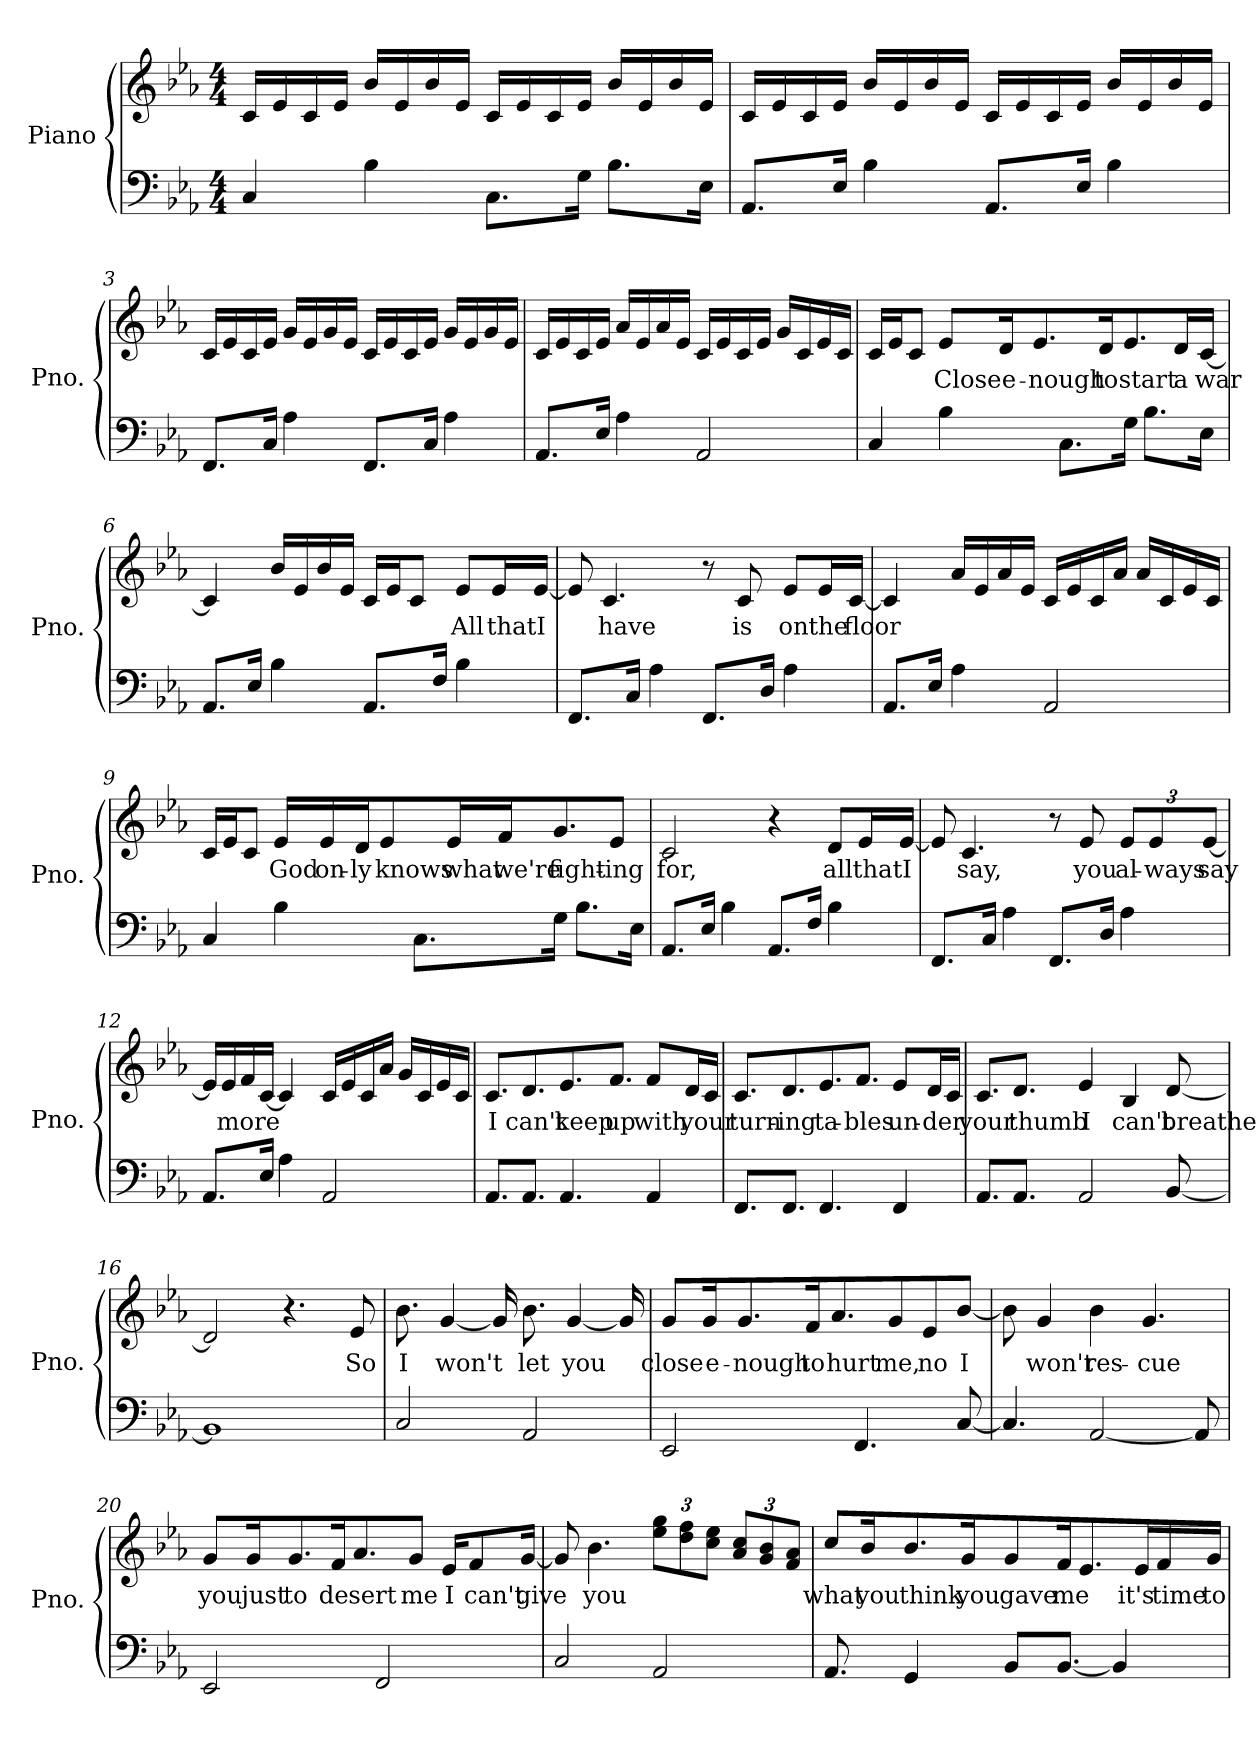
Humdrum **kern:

**kern	**kern	**text
*part1	*part1	*part1
*staff2	*staff1	*staff1
*I"Piano	*	*
*I'Pno.	*	*
*clefF4	*clefG2	*
*k[b-e-a-]	*k[b-e-a-]	*
*M4/4	*M4/4	*
=1	=1	=1
4C/	16c/LL	.
.	16e-/	.
.	16c/	.
.	16e-/JJ	.
4B-\	16b-/LL	.
.	16e-/	.
.	16b-/	.
.	16e-/JJ	.
8.C\L	16c/LL	.
.	16e-/	.
.	16c/	.
16G\Jk	16e-/JJ	.
8.B-\L	16b-/LL	.
.	16e-/	.
.	16b-/	.
16E-\Jk	16e-/JJ	.
=2	=2	=2
8.AA-/L	16c/LL	.
.	16e-/	.
.	16c/	.
16E-/Jk	16e-/JJ	.
4B-\	16b-/LL	.
.	16e-/	.
.	16b-/	.
.	16e-/JJ	.
8.AA-/L	16c/LL	.
.	16e-/	.
.	16c/	.
16E-/Jk	16e-/JJ	.
4B-\	16b-/LL	.
.	16e-/	.
.	16b-/	.
.	16e-/JJ	.
=3	=3	=3
8.FF/L	16c/LL	.
.	16e-/	.
.	16c/	.
16C/Jk	16e-/JJ	.
4A-\	16g/LL	.
.	16e-/	.
.	16g/	.
.	16e-/JJ	.
8.FF/L	16c/LL	.
.	16e-/	.
.	16c/	.
16C/Jk	16e-/JJ	.
4A-\	16g/LL	.
.	16e-/	.
.	16g/	.
.	16e-/JJ	.
!!LO:LB:g=z
=4	=4	=4
8.AA-/L	16c/LL	.
.	16e-/	.
.	16c/	.
16E-/Jk	16e-/JJ	.
4A-\	16a-/LL	.
.	16e-/	.
.	16a-/	.
.	16e-/JJ	.
2AA-/	16c/LL	.
.	16e-/	.
.	16c/	.
.	16e-/JJ	.
.	16g/LL	.
.	16c/	.
.	16e-/	.
.	16c/JJ	.
=5	=5	=5
4C/	16c/LL	.
.	16e-/J	.
.	8c/J	.
!	!	!LO:LY:b
4B-\	8e-/L	Close
!	!	!LO:LY:b
.	16d/K	e-
!	!	!LO:LY:b
.	8.e-/	-nough
8.C\L	.	.
!	!	!LO:LY:b
.	16d/K	to
!	!	!LO:LY:b
16G\Jk	8.e-/	start
8.B-\L	.	.
!	!	!LO:LY:b
.	16d/L	a
!	!	!LO:LY:b
16E-\Jk	[16c/JJ	war
=6	=6	=6
8.AA-/L	4c/]	.
16E-/Jk	.	.
4B-\	16b-/LL	.
.	16e-/	.
.	16b-/	.
.	16e-/JJ	.
8.AA-/L	16c/LL	.
.	16e-/J	.
.	8c/J	.
16F/Jk	.	.
!	!	!LO:LY:b
4B-\	8e-/L	All
!	!	!LO:LY:b
.	16e-/L	that
!	!	!LO:LY:b
.	[16e-/JJ	I
!!LO:LB:g=z
=7	=7	=7
8.FF/L	8e-/]	.
!	!	!LO:LY:b
.	4.c/	have
16C/Jk	.	.
4A-\	.	.
8.FF/L	8r	.
!	!	!LO:LY:b
.	8c/	is
16D/Jk	.	.
!	!	!LO:LY:b
4A-\	8e-/L	on
!	!	!LO:LY:b
.	16e-/L	the
!	!	!LO:LY:b
.	[16c/JJ	floor
=8	=8	=8
8.AA-/L	4c/]	.
16E-/Jk	.	.
4A-\	16a-/LL	.
.	16e-/	.
.	16a-/	.
.	16e-/JJ	.
2AA-/	16c/LL	.
.	16e-/	.
.	16c/	.
.	16a-/JJ	.
.	16a-/LL	.
.	16c/	.
.	16e-/	.
.	16c/JJ	.
!!LO:LB:g=z
=9	=9	=9
4C/	16c/LL	.
.	16e-/J	.
.	8c/J	.
!	!	!LO:LY:b
4B-\	16e-/LL	God
!	!	!LO:LY:b
.	16e-/	on-
!	!	!LO:LY:b
.	16d/J	-ly
!	!	!LO:LY:b
.	8e-/	knows
8.C\L	.	.
!	!	!LO:LY:b
.	16e-/L	what
!	!	!LO:LY:b
.	16f/J	we're
!	!	!LO:LY:b
16G\Jk	8.g/	fight-
8.B-\L	.	.
!	!	!LO:LY:b
.	8e-/J	-ing
16E-\Jk	.	.
=10	=10	=10
!	!	!LO:LY:b
8.AA-/L	2c/	for,
16E-/Jk	.	.
4B-\	.	.
8.AA-/L	4r	.
16F/Jk	.	.
!	!	!LO:LY:b
4B-\	8d/L	all
!	!	!LO:LY:b
.	16e-/L	that
!	!	!LO:LY:b
.	[16e-/JJ	I
=11	=11	=11
8.FF/L	8e-/]	.
!	!	!LO:LY:b
.	4.c/	say,
16C/Jk	.	.
4A-\	.	.
8.FF/L	8r	.
!	!	!LO:LY:b
.	8e-/	you
16D/Jk	.	.
*	*Xbrackettup	*
!	!	!LO:LY:b
4A-\	12e-/L	al-
!	!	!LO:LY:b
.	12e-/	-ways
!	!	!LO:LY:b
.	[12e-/J	say
!!LO:LB:g=z
=12	=12	=12
8.AA-/L	16e-/LL]	.
!	!	!LO:LY:b
.	16e-/	more
.	16f/	.
16E-/Jk	[16c/JJ	.
4A-\	4c/]	.
2AA-/	16c/LL	.
.	16e-/	.
.	16c/	.
.	16a-/JJ	.
.	16g/LL	.
.	16c/	.
.	16e-/	.
.	16c/JJ	.
=13	=13	=13
!	!	!LO:LY:b
8.AA-/L	8.c/L	I
!	!	!LO:LY:b
8.AA-/J	8.d/	can't
!	!	!LO:LY:b
4.AA-/	8.e-/	keep
!	!	!LO:LY:b
.	8.f/J	up
!	!	!LO:LY:b
4AA-/	8f/L	with
!	!	!LO:LY:b
.	16d/L	your
.	16c/JJ	.
=14	=14	=14
!	!	!LO:LY:b
8.FF/L	8.c/L	turn-
!	!	!LO:LY:b
8.FF/J	8.d/	-ing
!	!	!LO:LY:b
4.FF/	8.e-/	ta-
!	!	!LO:LY:b
.	8.f/J	-bles
!	!	!LO:LY:b
4FF/	8e-/L	un-
!	!	!LO:LY:b
.	16d/L	-der
.	16c/JJ	.
!!LO:PB:g=z
=15	=15	=15
!	!	!LO:LY:b
8.AA-/L	8.c/L	your
!	!	!LO:LY:b
8.AA-/J	8.d/J	thumb
!	!	!LO:LY:b
2AA-/	4e-/	I
!	!	!LO:LY:b
.	4B-/	can't
!	!	!LO:LY:b
[8BB-/	[8d/	breathe
=16	=16	=16
1BB-]	2d/]	.
.	4.r	.
!	!	!LO:LY:b
.	8e-/	So
=17	=17	=17
!	!	!LO:LY:b
2C/	8.b-\	I
!	!	!LO:LY:b
.	[4g/	won't
.	16g/]	.
!	!	!LO:LY:b
2AA-/	8.b-\	let
!	!	!LO:LY:b
.	[4g/	you
.	16g/]	.
=18	=18	=18
!	!	!LO:LY:b
2EE-/	8g/L	close
!	!	!LO:LY:b
.	16g/K	e-
!	!	!LO:LY:b
.	8.g/	-nough
!	!	!LO:LY:b
.	16f/K	to
!	!	!LO:LY:b
.	8.a-/	hurt
4.FF/	.	.
!	!	!LO:LY:b
.	8g/	me,
!	!	!LO:LY:b
.	8e-/	no
!	!	!LO:LY:b
[8C/	[8b-/J	I
!!LO:LB:g=z
=19	=19	=19
4.C/]	8b-\]	.
!	!	!LO:LY:b
.	4g/	won't
!	!	!LO:LY:b
[2AA-/	4b-\	res-
!	!	!LO:LY:b
.	4.g/	-cue
8AA-/]	.	.
=20	=20	=20
!	!	!LO:LY:b
2EE-/	8g/L	you
!	!	!LO:LY:b
.	16g/K	just
!	!	!LO:LY:b
.	8.g/	to
!	!	!LO:LY:b
.	16f/K	de
!	!	!LO:LY:b
.	8.a-/	sert
2FF/	.	.
!	!	!LO:LY:b
.	8g/J	me
!	!	!LO:LY:b
.	16e-/KL	I
!	!	!LO:LY:b
.	8f/	can't
!	!	!LO:LY:b
.	[16g/Jk	give
=21	=21	=21
2C/	8g/]	.
!	!	!LO:LY:b
.	4.b-\	you
2AA-/	12ee-\ 12gg\L	.
.	12dd\ 12ff\	.
.	12cc\ 12ee-\J	.
.	12a-/ 12cc/L	.
.	12g/ 12b-/	.
.	12f/ 12a-/J	.
!!LO:LB:g=z
=22	=22	=22
!	!	!LO:LY:b
8.AA-/	8cc/L	what
!	!	!LO:LY:b
.	16b-/K	you
!	!	!LO:LY:b
4GG/	8.b-/	think
!	!	!LO:LY:b
.	16g/K	you
!	!	!LO:LY:b
8BB-/L	8g/	gave
!	!	!LO:LY:b
[8.BB-/J	16f/K	me
.	8.e-/	.
4BB-/]	.	.
!	!	!LO:LY:b
.	16e-/L	it's
!	!	!LO:LY:b
.	16f/	time
!	!	!LO:LY:b
.	16g/JJ	to
=	=	=
*-	*-	*-
